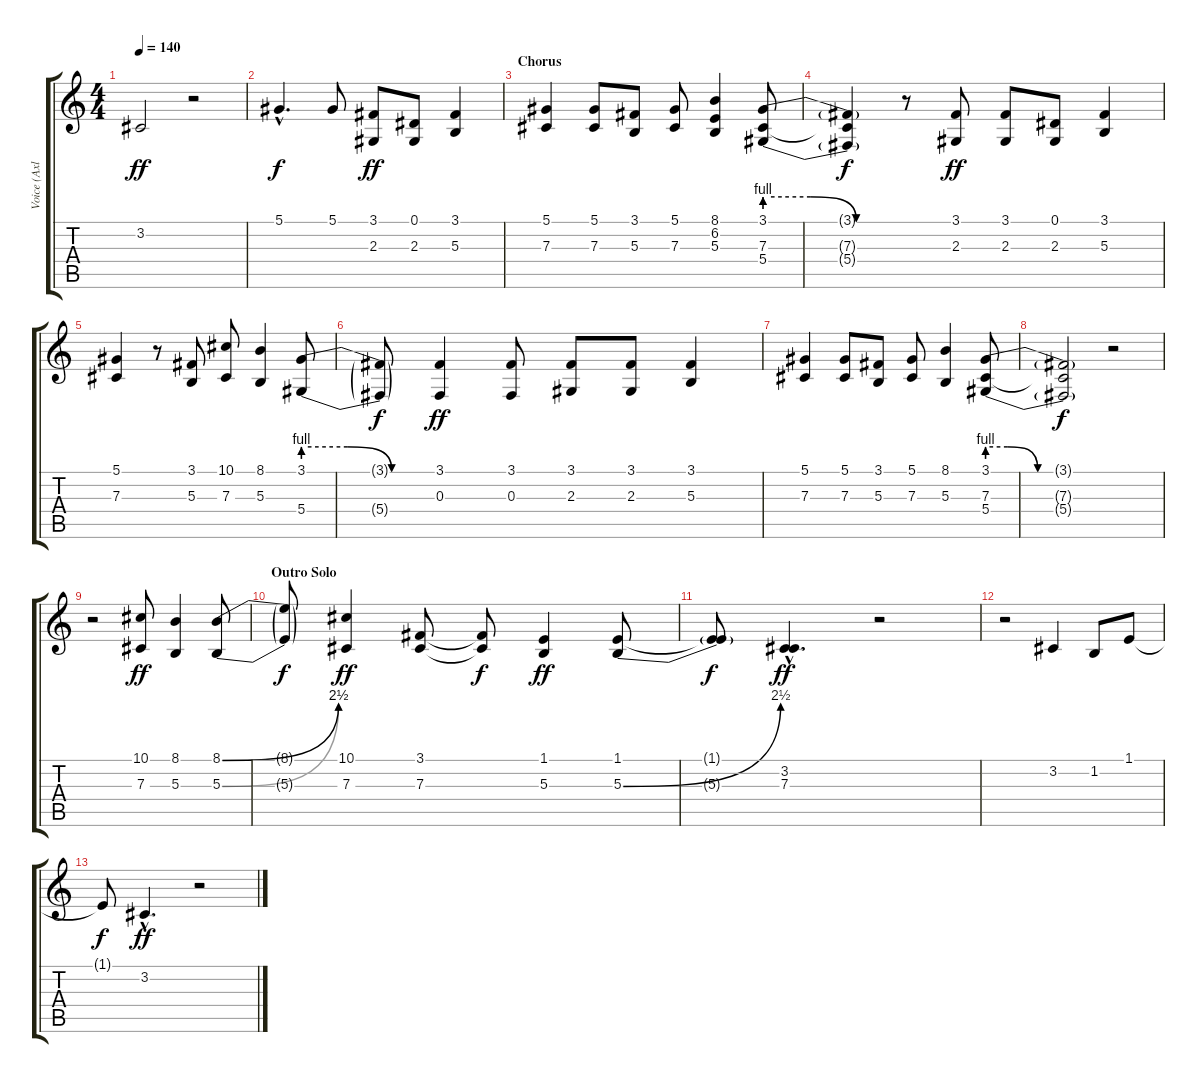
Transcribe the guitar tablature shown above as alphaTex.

\track ("Voice (Axl)" "Voice (Axl") {instrument lead2sawtooth}
\staff {score tabs}
\tuning (Eb4 Bb3 Gb3 Db3 Ab2 Eb2) {hide}
\ts (4 4)
\tempo 140
\clef g2
\ks c
3.2.2{dy ff} r.2 |
5.1{hac}.4{d dy f} 5.1.8 (3.1 2.3).8{dy ff} (0.1 2.3).8 (3.1 5.3).4 |
\section ("" "Chorus")
(5.1 7.3).4 (5.1 7.3).8 (3.1 5.3).8 (5.1 7.3).8 (8.1 6.2 5.3).4 (3.1{be (custom 0 4 20 4 40 0 60 0)} 7.3 5.4{be (custom 0 4 20 4 40 0 60 0)}).8 |
(3.1{t} 7.3{t} 5.4{t}).4{dy f} r.8 (3.1 2.3).8{dy ff} (3.1 2.3).8 (0.1 2.3).8 (3.1 5.3).4 |
(5.1 7.3).4 r.8 (3.1 5.3).8 (10.1 7.3).8 (8.1 5.3).4 (3.1{be (custom 0 4 20 4 40 0 60 0)} 5.4{be (custom 0 4 20 4 40 0 60 0)}).8 |
(3.1{t} 5.4{t}).8{dy f} (3.1 0.3).4{dy ff} (3.1 0.3).8 (3.1 2.3).8 (3.1 2.3).8 (3.1 5.3).4 |
(5.1 7.3).4 (5.1 7.3).8 (3.1 5.3).8 (5.1 7.3).8 (8.1 5.3).4 (3.1{be (custom 0 4 10 4 25 0 40 0 60 0)} 7.3 5.4{be (custom 0 4 10 4 25 0 40 0 60 0)}).8 |
(3.1{t} 7.3{t} 5.4{t}).2{dy f} r.2 |
r.2 (10.1 7.3).8{dy ff} (8.1 5.3).4 (8.1{be (bend 0 0 60 10)} 5.3{be (bend 0 0 60 10)}).8 |
\section ("" "Outro Solo")
(8.1{t} 5.3{t}).8{dy f} (10.1 7.3).4{dy ff} (3.1 7.3).8 (3.1{t} 7.3{t}).8{dy f} (1.1 5.3).4{dy ff} (1.1 5.3{be (bend 0 0 60 10)}).8 |
(1.1{t} 5.3{t}).8{dy f} (3.2{hac} 7.3{hac}).4{d dy ff} r.2 |
r.2 3.2.4 1.2.8 1.1.8 |
1.1{t}.8{dy f} 3.2{hac}.4{d dy ff} r.2
